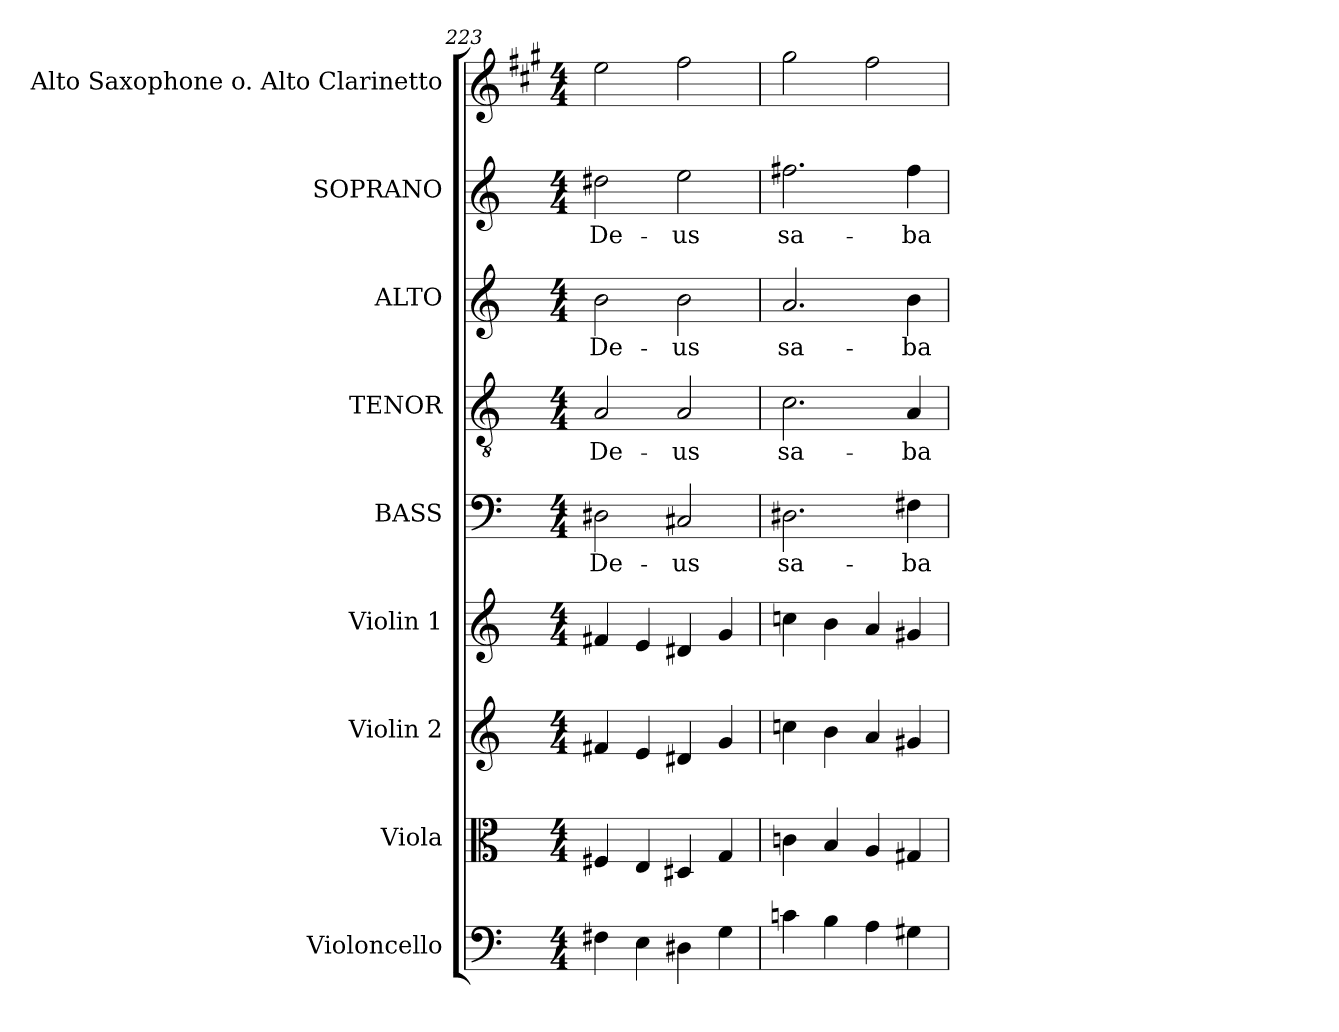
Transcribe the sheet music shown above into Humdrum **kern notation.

**kern	**kern	**kern	**kern	**kern	**text	**kern	**text	**kern	**text	**kern	**text	**kern
*part9	*part8	*part7	*part6	*part5	*part5	*part4	*part4	*part3	*part3	*part2	*part2	*part1
*staff9	*staff8	*staff7	*staff6	*staff5	*staff5	*staff4	*staff4	*staff3	*staff3	*staff2	*staff2	*staff1
*I"Violoncello	*I"Viola	*I"Violin 2	*I"Violin 1	*I"BASS	*	*I"TENOR	*	*I"ALTO	*	*I"SOPRANO	*	*I"Alto Saxophone o. Alto Clarinetto
*I'Vc.	*I'Vla.	*I'Vln. 2	*I'Vln. 1	*I'B.	*	*I'T.	*	*I'A.	*	*I'S.	*	*I'Alto Sax. o. Alto Clar.
!!LO:LB:g=z
*clefF4	*clefC3	*clefG2	*clefG2	*clefF4	*	*clefGv2	*	*clefG2	*	*clefG2	*	*clefG2
*	*	*	*	*	*	*ITrd7c12	*	*	*	*	*	*ITrd5c9
*k[]	*k[]	*k[]	*k[]	*k[]	*	*k[]	*	*k[]	*	*k[]	*	*k[]
*C:	*C:	*C:	*C:	*C:	*	*C:	*	*C:	*	*C:	*	*C:
*M4/4	*M4/4	*M4/4	*M4/4	*M4/4	*	*M4/4	*	*M4/4	*	*M4/4	*	*M4/4
=223	=223	=223	=223	=223	=223	=223	=223	=223	=223	=223	=223	=223
!	!	!	!	!	!LO:LY:b:color=#000000	!	!	!	!	!	!	!
!	!	!	!	!	!	!	!LO:LY:b:color=#000000	!	!	!	!	!
!	!	!	!	!	!	!	!	!	!LO:LY:b:color=#000000	!	!	!
!	!	!	!	!	!	!	!	!	!	!	!LO:LY:b:color=#000000	!
4F#Xi\	4F#Xi/	4f#Xi/	4f#Xi/	2D#Xi\	De-	2AAi/	De-	2bi\	De-	2dd#Xi\	De-	2gi\
4Ei\	4Ei/	4ei/	4ei/	.	.	.	.	.	.	.	.	.
!	!	!	!	!	!LO:LY:b:color=#000000	!	!	!	!	!	!	!
!	!	!	!	!	!	!	!LO:LY:b:color=#000000	!	!	!	!	!
!	!	!	!	!	!	!	!	!	!LO:LY:b:color=#000000	!	!	!
!	!	!	!	!	!	!	!	!	!	!	!LO:LY:b:color=#000000	!
4D#Xi\	4D#Xi/	4d#Xi/	4d#Xi/	2C#Xi/	-us	2AAi/	-us	2bi\	-us	2eei\	-us	2ai\
4Gi\	4Gi/	4gi/	4gi/	.	.	.	.	.	.	.	.	.
=224	=224	=224	=224	=224	=224	=224	=224	=224	=224	=224	=224	=224
!	!	!	!	!	!LO:LY:b:color=#000000	!	!	!	!	!	!	!
!	!	!	!	!	!	!	!LO:LY:b:color=#000000	!	!	!	!	!
!	!	!	!	!	!	!	!	!	!LO:LY:b:color=#000000	!	!	!
!	!	!	!	!	!	!	!	!	!	!	!LO:LY:b:color=#000000	!
4cni\	4cni\	4ccni\	4ccni\	2.D#Xi\	sa-	2.Ci\	sa-	2.ai/	sa-	2.ff#Xi\	sa-	2bi\
4Bi\	4Bi/	4bi\	4bi\	.	.	.	.	.	.	.	.	.
4Ai\	4Ai/	4ai/	4ai/	.	.	.	.	.	.	.	.	2ai\
!	!	!	!	!	!LO:LY:b:color=#000000	!	!	!	!	!	!	!
!	!	!	!	!	!	!	!LO:LY:b:color=#000000	!	!	!	!	!
!	!	!	!	!	!	!	!	!	!LO:LY:b:color=#000000	!	!	!
!	!	!	!	!	!	!	!	!	!	!	!LO:LY:b:color=#000000	!
4G#Xi\	4G#Xi/	4g#Xi/	4g#Xi/	4F#Xi\	-ba-	4AAi/	-ba-	4bi\	-ba-	4ff#i\	-ba-	.
=	=	=	=	=	=	=	=	=	=	=	=	=
*-	*-	*-	*-	*-	*-	*-	*-	*-	*-	*-	*-	*-
